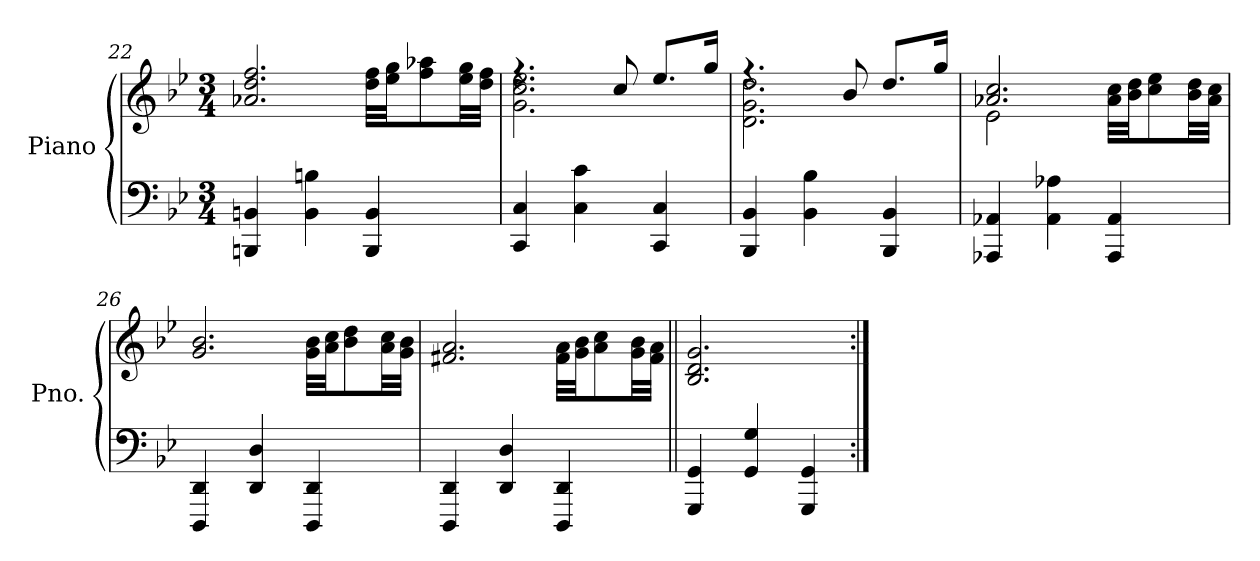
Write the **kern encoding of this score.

**kern	**kern
*part1	*part1
*staff2	*staff1
*I"Piano	*
*I'Pno.	*
!!LO:LB:g=z
*clefF4	*clefG2
*k[b-e-]	*k[b-e-]
*M3/4	*M3/4
=22	=22
*	*^
4BBBn/ 4BBn/	2.a-X/ 2.dd/ 2.ff/	2ryy
4BB\ 4Bn\	.	.
4BBB/ 4BB/	.	32dd\ 32ff\LLL
.	.	32ee-\ 32gg\JJ
.	.	8ff\ 8aa-X\
.	.	32ee-\ 32gg\LL
.	.	32dd\ 32ff\JJJ
=23	=23	=23
4CC/ 4C/	4.rff	2.g\ 2.cc\ 2.ee-\
4C\ 4c\	.	.
.	8cc/	.
4CC/ 4C/	8.ee-/L	.
.	16gg/Jk	.
=24	=24	=24
4BBB-/ 4BB-/	4.rff	2.d\ 2.g\ 2.dd\
4BB-\ 4B-\	.	.
.	8b-/	.
4BBB-/ 4BB-/	8.dd/L	.
.	16gg/Jk	.
=25	=25	=25
4AAA-X/ 4AA-X/	2.a-X/ 2.cc/	2e-\
4AA-\ 4A-X\	.	.
4AAA-/ 4AA-/	.	32a-\ 32cc\LLL
.	.	32b-\ 32dd\JJ
.	.	8cc\ 8ee-\
.	.	32b-\ 32dd\LL
.	.	32a-\ 32cc\JJJ
=26	=26	=26
4DDD/ 4DD/	2.g/ 2.b-/	2ryy
4DD/ 4D/	.	.
4DDD/ 4DD/	.	32g\ 32b-\LLL
.	.	32a\ 32cc\JJ
.	.	8b-\ 8dd\
.	.	32a\ 32cc\LL
.	.	32g\ 32b-\JJJ
!!LO:PB:g=z	!!
=27	=27	=27
4DDD/ 4DD/	2.f#X/ 2.a/	2ryy
4DD/ 4D/	.	.
4DDD/ 4DD/	.	32f#\ 32a\LLL
.	.	32g\ 32b-\JJ
.	.	8a\ 8cc\
.	.	32g\ 32b-\LL
.	.	32f#\ 32a\JJJ
*	*v	*v
=28||	=28||
4GGG/ 4GG/	2.B-/ 2.d/ 2.g/
4GG/ 4G/	.
4GGG/ 4GG/	.
=:|!	=:|!
*-	*-
